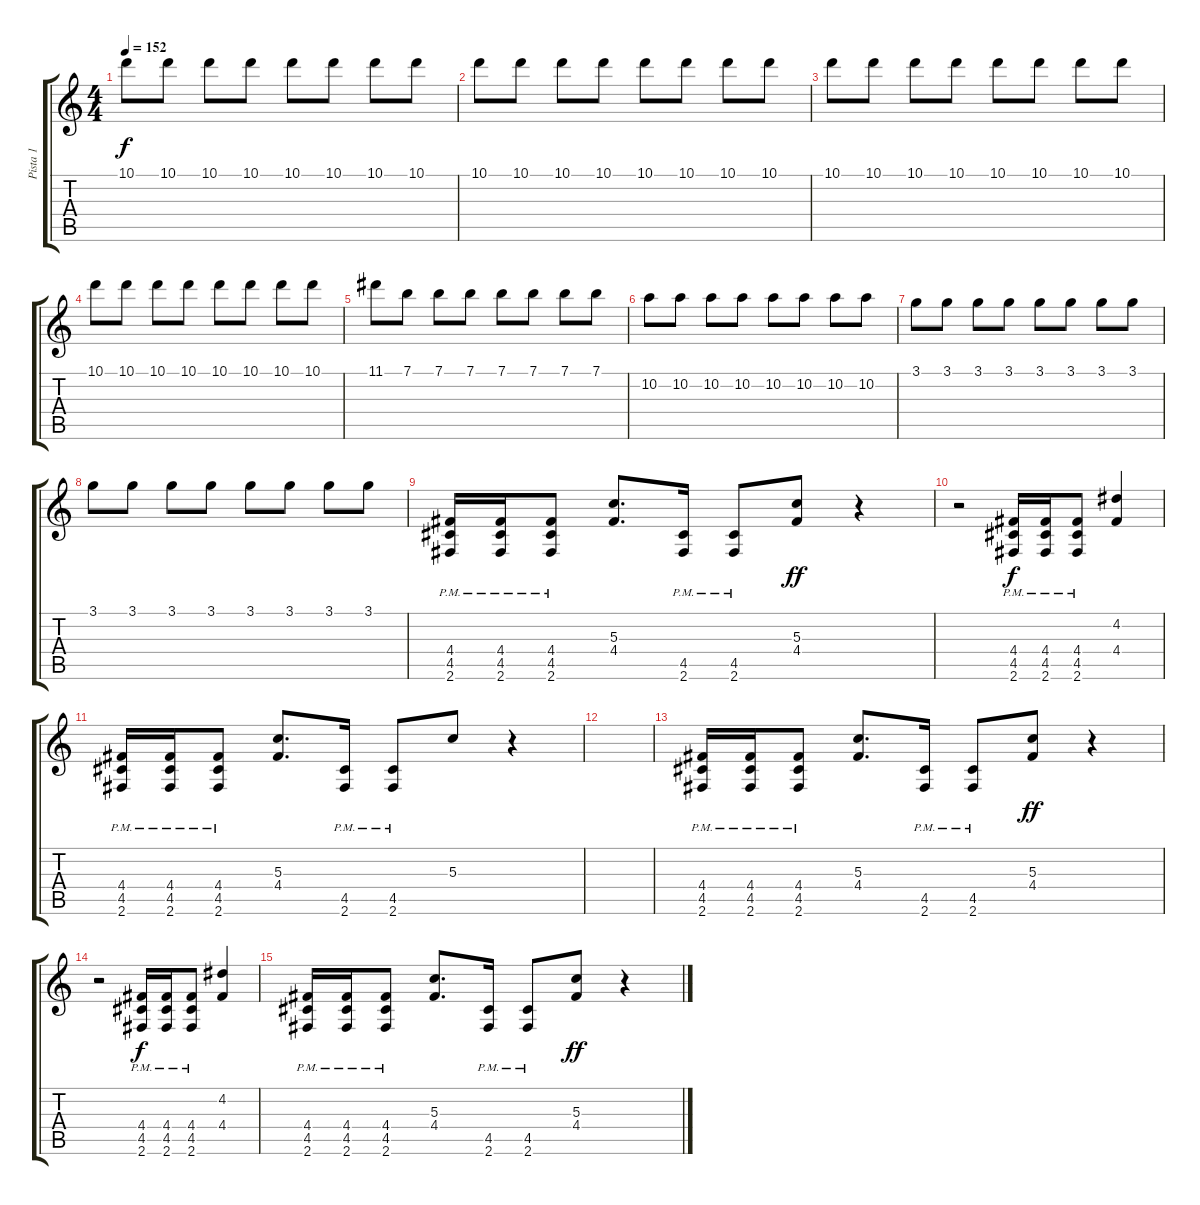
\track ("Pista 1" "Pista 1") {instrument distortionguitar}
\staff {score tabs}
\tuning (E4 B3 G3 D3 A2 E2) {hide}
\ts (4 4)
\tempo 152
\clef g2
\ks c
10.1.8{dy f} 10.1.8 10.1.8 10.1.8 10.1.8 10.1.8 10.1.8 10.1.8 |
10.1.8 10.1.8 10.1.8 10.1.8 10.1.8 10.1.8 10.1.8 10.1.8 |
10.1.8 10.1.8 10.1.8 10.1.8 10.1.8 10.1.8 10.1.8 10.1.8 |
10.1.8 10.1.8 10.1.8 10.1.8 10.1.8 10.1.8 10.1.8 10.1.8 |
11.1.8 7.1.8 7.1.8 7.1.8 7.1.8 7.1.8 7.1.8 7.1.8 |
10.2.8 10.2.8 10.2.8 10.2.8 10.2.8 10.2.8 10.2.8 10.2.8 |
3.1.8 3.1.8 3.1.8 3.1.8 3.1.8 3.1.8 3.1.8 3.1.8 |
3.1.8 3.1.8 3.1.8 3.1.8 3.1.8 3.1.8 3.1.8 3.1.8 |
(4.4{pm} 4.5{pm} 2.6{pm}).16 (4.4{pm} 4.5{pm} 2.6{pm}).16 (4.4{pm} 4.5{pm} 2.6{pm}).8 (5.3 4.4).8{d} (4.5{pm} 2.6{pm}).16 (4.5{pm} 2.6{pm}).8 (5.3 4.4).8{dy ff} r.4 |
r.2 (4.4{pm} 4.5{pm} 2.6{pm}).16{dy f} (4.4{pm} 4.5{pm} 2.6{pm}).16 (4.4{pm} 4.5{pm} 2.6{pm}).8 (4.2 4.4).4 |
(4.4{pm} 4.5{pm} 2.6{pm}).16 (4.4{pm} 4.5{pm} 2.6{pm}).16 (4.4{pm} 4.5{pm} 2.6{pm}).8 (5.3 4.4).8{d} (4.5{pm} 2.6{pm}).16 (4.5{pm} 2.6{pm}).8 5.3.8 r.4 |
|
(4.4{pm} 4.5{pm} 2.6{pm}).16 (4.4{pm} 4.5{pm} 2.6{pm}).16 (4.4{pm} 4.5{pm} 2.6{pm}).8 (5.3 4.4).8{d} (4.5{pm} 2.6{pm}).16 (4.5{pm} 2.6{pm}).8 (5.3 4.4).8{dy ff} r.4 |
r.2 (4.4{pm} 4.5{pm} 2.6{pm}).16{dy f} (4.4{pm} 4.5{pm} 2.6{pm}).16 (4.4{pm} 4.5{pm} 2.6{pm}).8 (4.2 4.4).4 |
(4.4{pm} 4.5{pm} 2.6{pm}).16 (4.4{pm} 4.5{pm} 2.6{pm}).16 (4.4{pm} 4.5{pm} 2.6{pm}).8 (5.3 4.4).8{d} (4.5{pm} 2.6{pm}).16 (4.5{pm} 2.6{pm}).8 (5.3 4.4).8{dy ff} r.4
